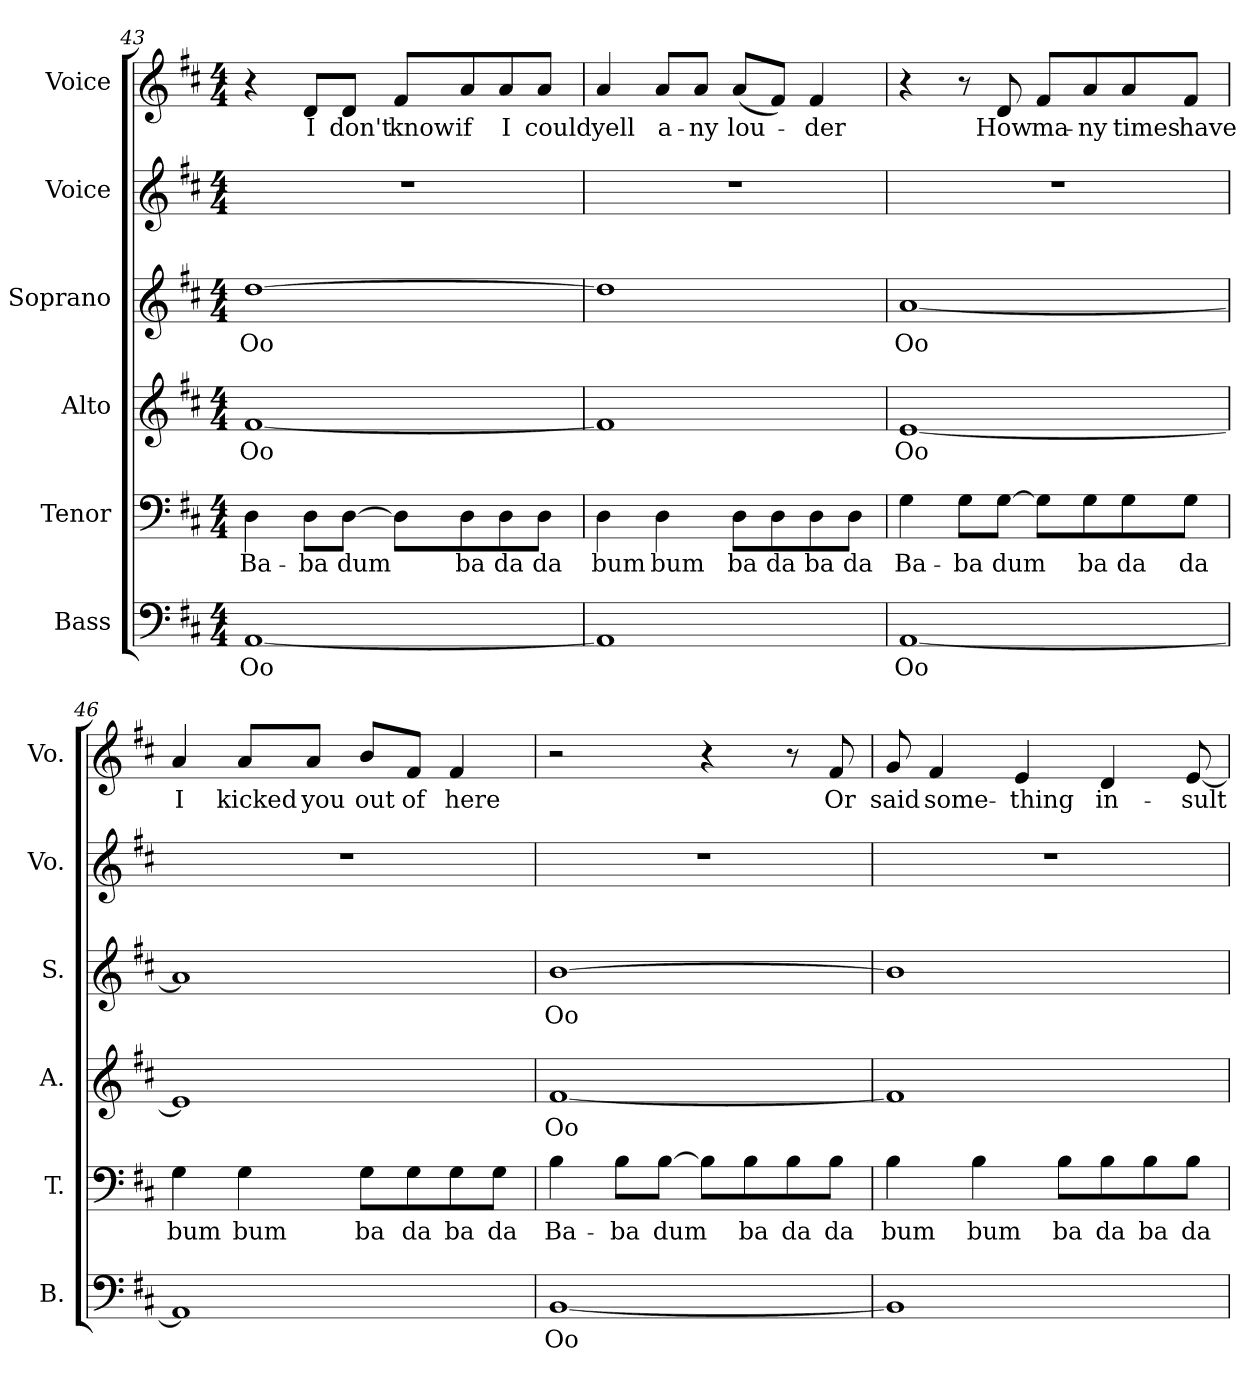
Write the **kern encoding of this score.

**kern	**text	**kern	**text	**kern	**text	**kern	**text	**kern	**kern	**text
*part6	*part6	*part5	*part5	*part4	*part4	*part3	*part3	*part2	*part1	*part1
*staff6	*staff6	*staff5	*staff5	*staff4	*staff4	*staff3	*staff3	*staff2	*staff1	*staff1
*I"Bass	*	*I"Tenor	*	*I"Alto	*	*I"Soprano	*	*I"Voice	*I"Voice	*
*I'B.	*	*I'T.	*	*I'A.	*	*I'S.	*	*I'Vo.	*I'Vo.	*
!!LO:PB:g=z
*clefF4	*	*clefF4	*	*clefG2	*	*clefG2	*	*clefG2	*clefG2	*
*k[f#c#]	*	*k[f#c#]	*	*k[f#c#]	*	*k[f#c#]	*	*k[f#c#]	*k[f#c#]	*
*M4/4	*	*M4/4	*	*M4/4	*	*M4/4	*	*M4/4	*M4/4	*
=43	=43	=43	=43	=43	=43	=43	=43	=43	=43	=43
[1AA	Oo	4D\	Ba-	[1f#	Oo	[1dd	Oo	1r	4r	.
.	.	8D\L	-ba	.	.	.	.	.	8d/L	I
.	.	[8D\J	dum	.	.	.	.	.	8d/J	don't
.	.	8D\L]	.	.	.	.	.	.	8f#/L	know
.	.	8D\	ba	.	.	.	.	.	8a/	if
.	.	8D\	da	.	.	.	.	.	8a/	I
.	.	8D\J	da	.	.	.	.	.	8a/J	could
=44	=44	=44	=44	=44	=44	=44	=44	=44	=44	=44
1AA]	.	4D\	bum	1f#]	.	1dd]	.	1r	4a/	yell
.	.	4D\	bum	.	.	.	.	.	8a/L	a-
.	.	.	.	.	.	.	.	.	8a/J	-ny
.	.	8D\L	ba	.	.	.	.	.	(8a/L	lou-
.	.	8D\	da	.	.	.	.	.	8f#/J)	.
.	.	8D\	ba	.	.	.	.	.	4f#/	-der
.	.	8D\J	da	.	.	.	.	.	.	.
=45	=45	=45	=45	=45	=45	=45	=45	=45	=45	=45
[1AA	Oo	4G\	Ba-	[1e	Oo	[1a	Oo	1r	4r	.
.	.	8G\L	-ba	.	.	.	.	.	8r	.
.	.	[8G\J	dum	.	.	.	.	.	8d/	How
.	.	8G\L]	.	.	.	.	.	.	8f#/L	ma-
.	.	8G\	ba	.	.	.	.	.	8a/	-ny
.	.	8G\	da	.	.	.	.	.	8a/	times
.	.	8G\J	da	.	.	.	.	.	8f#/J	have
!!LO:LB:g=z
=46	=46	=46	=46	=46	=46	=46	=46	=46	=46	=46
1AA]	.	4G\	bum	1e]	.	1a]	.	1r	4a/	I
.	.	4G\	bum	.	.	.	.	.	8a/L	kicked
.	.	.	.	.	.	.	.	.	8a/J	you
.	.	8G\L	ba	.	.	.	.	.	8b/L	out
.	.	8G\	da	.	.	.	.	.	8f#/J	of
.	.	8G\	ba	.	.	.	.	.	4f#/	here
.	.	8G\J	da	.	.	.	.	.	.	.
=47	=47	=47	=47	=47	=47	=47	=47	=47	=47	=47
[1BB	Oo	4B\	Ba-	[1f#	Oo	[1b	Oo	1r	2r	.
.	.	8B\L	-ba	.	.	.	.	.	.	.
.	.	[8B\J	dum	.	.	.	.	.	.	.
.	.	8B\L]	.	.	.	.	.	.	4r	.
.	.	8B\	ba	.	.	.	.	.	.	.
.	.	8B\	da	.	.	.	.	.	8r	.
.	.	8B\J	da	.	.	.	.	.	8f#/	Or
=48	=48	=48	=48	=48	=48	=48	=48	=48	=48	=48
1BB]	.	4B\	bum	1f#]	.	1b]	.	1r	8g/	said
.	.	.	.	.	.	.	.	.	4f#/	some-
.	.	4B\	bum	.	.	.	.	.	.	.
.	.	.	.	.	.	.	.	.	4e/	-thing
.	.	8B\L	ba	.	.	.	.	.	.	.
.	.	8B\	da	.	.	.	.	.	4d/	in-
.	.	8B\	ba	.	.	.	.	.	.	.
.	.	8B\J	da	.	.	.	.	.	[8e/	-sult-
=	=	=	=	=	=	=	=	=	=	=
*-	*-	*-	*-	*-	*-	*-	*-	*-	*-	*-
